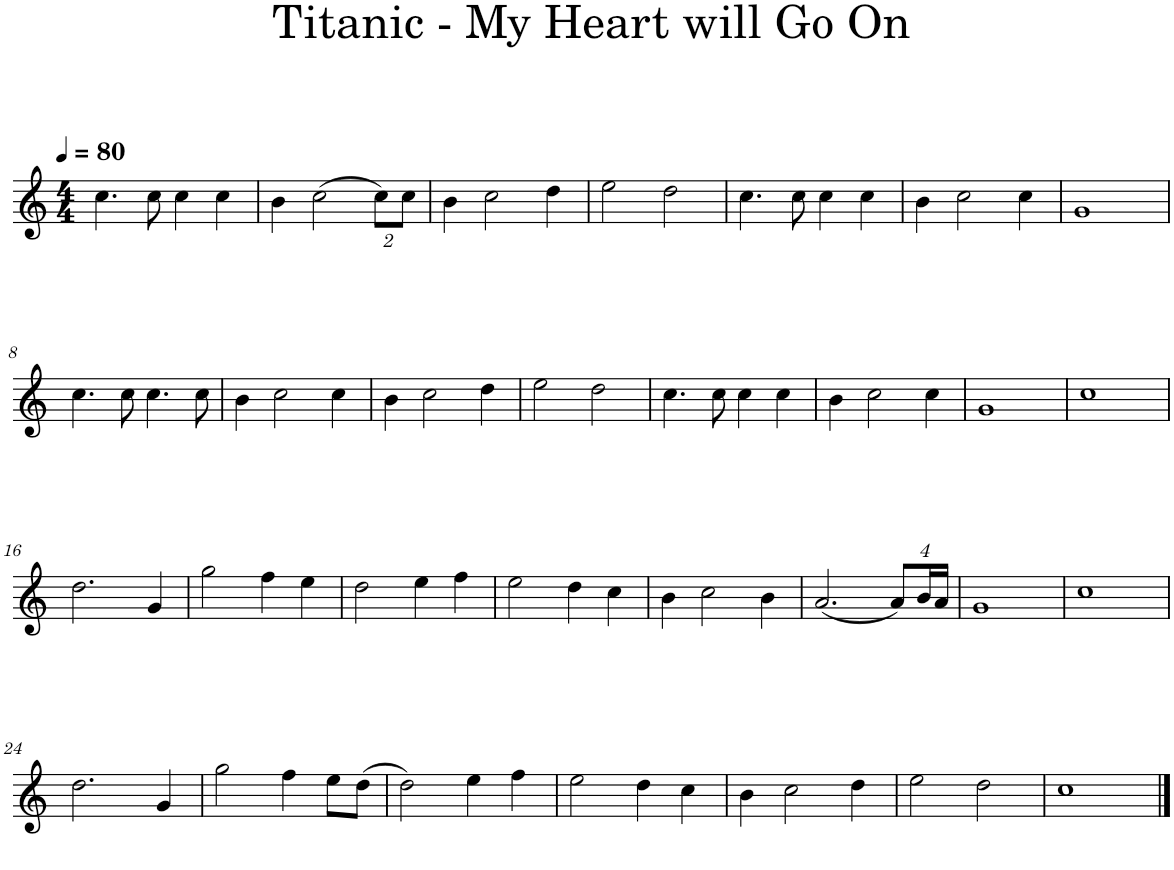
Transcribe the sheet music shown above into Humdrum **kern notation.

**kern
*part1
*staff1
*I"Violin
*I'Vln.
*clefG2
*k[]
*M4/4
*MM80
=1
4.cc\
8cc\
4cc\
4cc\
=2
4b\
(2cc\
8cc\L)
8cc\J
=3
4b\
2cc\
4dd\
=4
2ee\
2dd\
=5
4.cc\
8cc\
4cc\
4cc\
=6
4b\
2cc\
4cc\
=7
1g
!!LO:LB:g=z
=8
4.cc\
8cc\
4.cc\
8cc\
=9
4b\
2cc\
4cc\
=10
4b\
2cc\
4dd\
=11
2ee\
2dd\
=12
4.cc\
8cc\
4cc\
4cc\
=13
4b\
2cc\
4cc\
=14
1g
=15
1cc
!!LO:LB:g=z
=16
2.dd\
4g/
=17
2gg\
4ff\
4ee\
=18
2dd\
4ee\
4ff\
=19
2ee\
4dd\
4cc\
=20
4b\
2cc\
4b\
=21
(2.a/
8a/L)
16b/L
16a/JJ
=22
1g
=23
1cc
!!LO:LB:g=z
=24
2.dd\
4g/
=25
2gg\
4ff\
8ee\L
(8dd\J
=26
2dd\)
4ee\
4ff\
=27
2ee\
4dd\
4cc\
=28
4b\
2cc\
4dd\
=29
2ee\
2dd\
=30
1cc
==
*-
